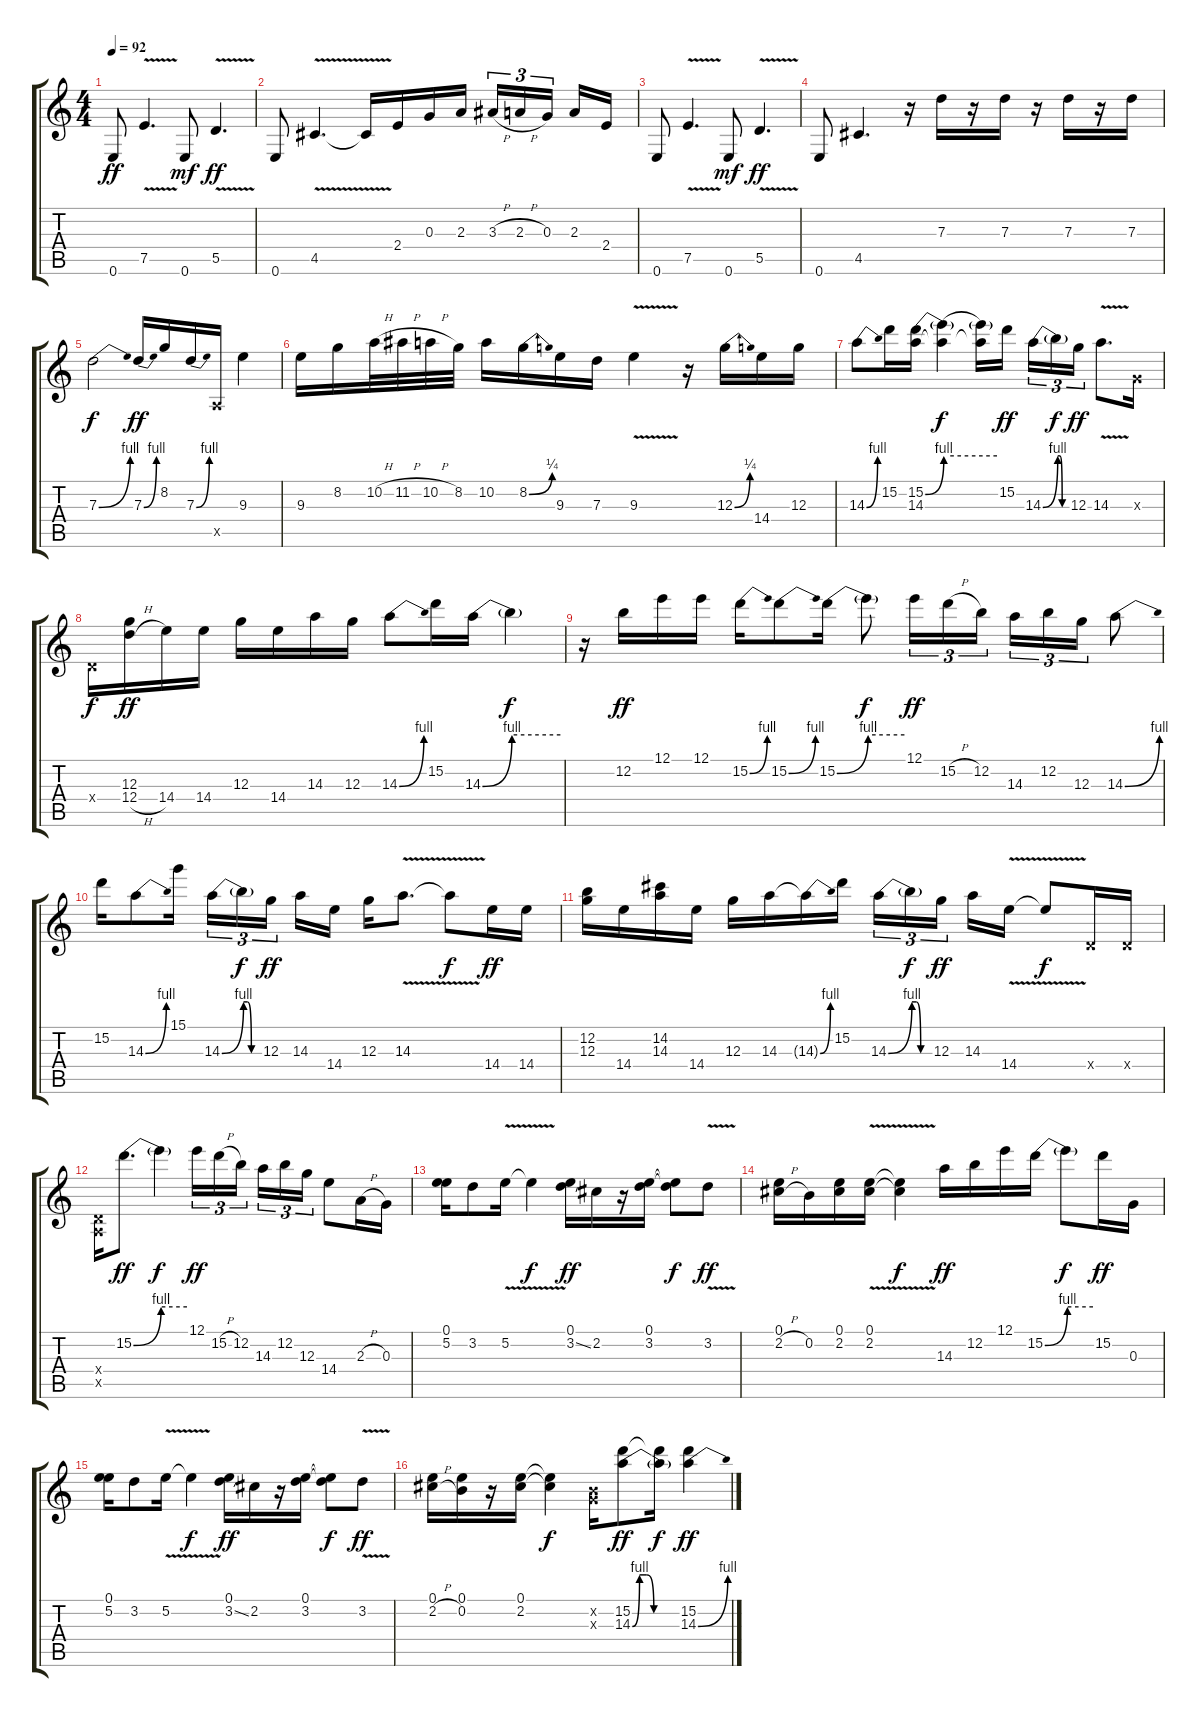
\track "" {instrument acousticguitarsteel}
\staff {score tabs}
\tuning (E4 B3 G3 D3 A2 E2) {hide}
\ts (4 4)
\tempo 92
\clef g2
\ks c
0.6.8{dy ff instrument acousticguitarsteel} 7.5{v}.4{d} 0.6.8{dy mf} 5.5{v}.4{d dy ff} |
0.6.8 4.5{v}.4{d} 4.5{t}.16 2.4.16 0.3.16 2.3.16 3.3{h}.16{tu (3 2)} 2.3{h}.16{tu (3 2)} 0.3.16{tu (3 2)} 2.3.16 2.4.16 |
0.6.8 7.5{v}.4{d} 0.6.8{dy mf} 5.5{v}.4{d dy ff} |
0.6.8 4.5.4{d} r.16 7.3.16 r.16 7.3.16 r.16 7.3.16 r.16 7.3.16 |
7.3{be (bend 0 0 60 4)}.2{dy f} 7.3{be (bend 0 0 60 4)}.16{dy ff} 8.2.16 7.3{be (bend 0 0 60 4)}.16 0.5{x}.16 9.3.4 |
9.3.16 8.2.16 10.2{h}.32 11.2{h}.32 10.2{h}.32 8.2.32 10.2.16 8.2{be (bend 0 0 60 1)}.16 9.3.16 7.3.16 9.3{v}.4 r.16 12.3{be (bend 0 0 60 1)}.16 14.4.16 12.3.16 |
14.3{be (bend 0 0 60 4)}.8 15.2.16 (15.2{be (bend 0 0 60 4)} 14.3).16 (15.2{be (hold 0 4 60 4) t} 14.3{t}).4{dy f} (15.2{be (hold 0 4 60 4) t} 14.3{t}).16 15.2.16{dy ff} 14.3{be (bend 0 0 60 4)}.16{tu (3 2)} 14.3{be (custom 0 4 15 4 30 0 60 0) t}.16{tu (3 2) dy f} 12.3.16{tu (3 2) dy ff} 14.3{v}.8{d} 0.3{x}.16 |
0.4{x}.16{dy f} (12.3 12.4{h}).16{dy ff} 14.4.16 14.4.16 12.3.16 14.4.16 14.3.16 12.3.16 14.3{be (bend 0 0 60 4)}.8 15.2.16 14.3{be (bend 0 0 60 4)}.16 14.3{be (hold 0 4 60 4) t}.4{dy f} |
r.16 12.2.16{dy ff} 12.1.16 12.1.16 15.2{be (bend 0 0 60 4)}.16 15.2{be (bend 0 0 60 4)}.8 15.2{be (bend 0 0 60 4)}.16 15.2{be (hold 0 4 60 4) t}.8{dy f} 12.1.16{tu (3 2) dy ff} 15.2{h}.16{tu (3 2)} 12.2.16{tu (3 2)} 14.3.16{tu (3 2)} 12.2.16{tu (3 2)} 12.3.16{tu (3 2)} 14.3{be (bend 0 0 60 4)}.8 |
15.2.16 14.3{be (bend 0 0 60 4)}.8 15.1.16 14.3{be (bend 0 0 60 4)}.16{tu (3 2)} 14.3{be (custom 0 4 15 4 30 0 60 0) t}.16{tu (3 2) dy f} 12.3.16{tu (3 2) dy ff} 14.3.16 14.4.16 12.3.16 14.3{v}.8{d} 14.3{v t}.8{dy f} 14.4.16{dy ff} 14.4.16 |
(12.2 12.3).16 14.4.16 (14.2 14.3).16 14.4.16 12.3.16 14.3.16 14.3{be (bend 0 0 60 4) t}.16 15.2.16 14.3{be (bend 0 0 60 4)}.16{tu (3 2)} 14.3{be (custom 0 4 15 4 30 0 60 0) t}.16{tu (3 2) dy f} 12.3.16{tu (3 2) dy ff} 14.3.16 14.4{v}.16 14.4{v t}.8{dy f} 0.4{x}.16 0.4{x}.16 |
(0.4{x} 0.5{x}).16 15.2{be (bend 0 0 60 4)}.8{d dy ff} 15.2{be (hold 0 4 60 4) t}.4{dy f} 12.1.16{tu (3 2) dy ff} 15.2{h}.16{tu (3 2)} 12.2.16{tu (3 2)} 14.3.16{tu (3 2)} 12.2.16{tu (3 2)} 12.3.16{tu (3 2)} 14.4.8 2.3{h}.16 0.3.16 |
(0.1 5.2).16 3.2.8 5.2{v}.16 5.2{v t}.4{dy f} (0.1 3.2{ss}).16{dy ff} 2.2.16 r.16 (0.1 3.2).16 (0.1{t} 3.2{t}).8{dy f} 3.2{v}.8{dy ff} |
(0.1 2.2{h}).16 0.2.16 (0.1 2.2).16 (0.1{v} 2.2{v}).16 (0.1{v t} 2.2{v t}).4{dy f} 14.3.16{dy ff} 12.2.16 12.1.16 15.2{be (bend 0 0 60 4)}.16 15.2{be (hold 0 4 60 4) t}.8{dy f} 15.2.16{dy ff} 0.3.16 |
(0.1 5.2).16 3.2.8 5.2{v}.16 5.2{v t}.4{dy f} (0.1 3.2{ss}).16{dy ff} 2.2.16 r.16 (0.1 3.2).16 (0.1{t} 3.2{t}).8{dy f} 3.2{v}.8{dy ff} |
(0.1 2.2{h}).16 (0.1 0.2).16 r.16 (0.1 2.2).16 (0.1{t} 2.2{t}).4{dy f} (0.2{x} 0.3{x}).16 (15.2 14.3{be (custom 0 0 15 4 30 4 45 0 60 0)}).8{dy ff} (15.2{t} 14.3{be (hold 0 0 60 0) t}).16{dy f} (15.2 14.3{be (bend 0 0 60 4)}).4{dy ff}
